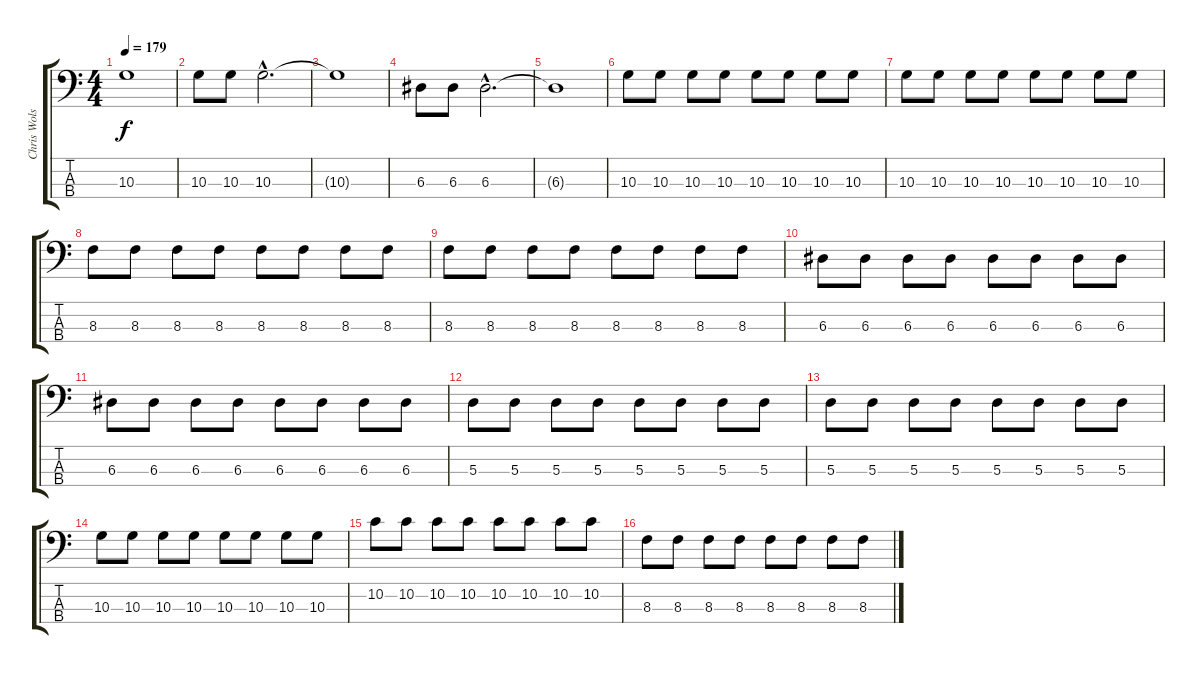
\track ("Chris Wolstenholme" "Chris Wols") {instrument electricbassfinger}
\staff {score tabs}
\tuning (G2 D2 A1 E1) {hide}
\ts (4 4)
\tempo 179
\clef f4
\ks c
10.3{t}.1{dy f} |
10.3.8 10.3.8 10.3{hac}.2{d} |
10.3{t}.1 |
6.3.8 6.3.8 6.3{hac}.2{d} |
6.3{t}.1 |
10.3.8 10.3.8 10.3.8 10.3.8 10.3.8 10.3.8 10.3.8 10.3.8 |
10.3.8 10.3.8 10.3.8 10.3.8 10.3.8 10.3.8 10.3.8 10.3.8 |
8.3.8 8.3.8 8.3.8 8.3.8 8.3.8 8.3.8 8.3.8 8.3.8 |
8.3.8 8.3.8 8.3.8 8.3.8 8.3.8 8.3.8 8.3.8 8.3.8 |
6.3.8 6.3.8 6.3.8 6.3.8 6.3.8 6.3.8 6.3.8 6.3.8 |
6.3.8 6.3.8 6.3.8 6.3.8 6.3.8 6.3.8 6.3.8 6.3.8 |
5.3.8 5.3.8 5.3.8 5.3.8 5.3.8 5.3.8 5.3.8 5.3.8 |
5.3.8 5.3.8 5.3.8 5.3.8 5.3.8 5.3.8 5.3.8 5.3.8 |
10.3.8 10.3.8 10.3.8 10.3.8 10.3.8 10.3.8 10.3.8 10.3.8 |
10.2.8 10.2.8 10.2.8 10.2.8 10.2.8 10.2.8 10.2.8 10.2.8 |
8.3.8 8.3.8 8.3.8 8.3.8 8.3.8 8.3.8 8.3.8 8.3.8
